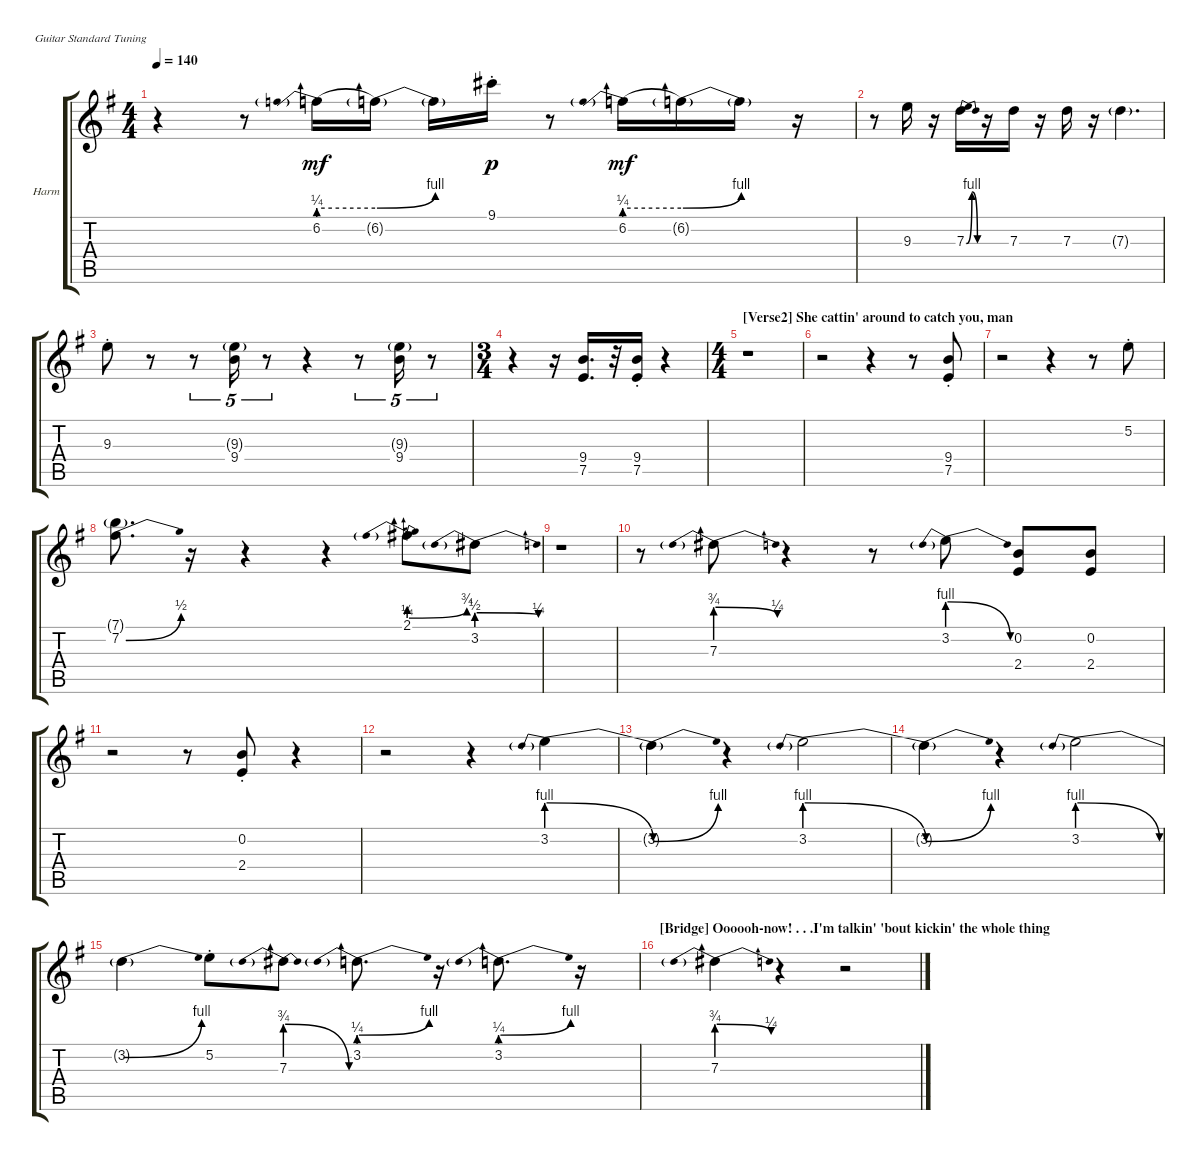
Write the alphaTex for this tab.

\defaultSystemsLayout 4
\bracketExtendMode groupsimilarinstruments
\firstSystemTrackNameOrientation horizontal
\otherSystemsTrackNameOrientation horizontal
\track ("Harmonica" "Harm") {instrument electricguitarclean}
\staff {score tabs}
\tuning (E4 B3 G3 D3 A2 E2)
\ts (4 4)
\tempo 140
\clef g2
\scale
0.257261
\ks g
r.4{dy mf} r.8 6.2{be (prebend 0 1 60 1)}.16 6.2{be (bend 0 1 49.199999999999996 4) t}.16 6.2{be (hold 0 0 60 0) t}.16 9.1{st}.16{dy p} r.8 6.2{be (prebend 0 1 60 1)}.16{dy mf} 6.2{be (bend 0 1 49.199999999999996 4) t}.16 6.2{be (hold 0 0 60 0) t}.16 r.16 |
\scale
0.257261 r.8 9.3.16 r.16 7.3{be (bendrelease 0 0 0.6 4 20.4 4 30 0)}.16 r.16 7.3.16 r.16 7.3.16 r.16 7.3{g}.4{d} |
\scale
0.257261 9.3{st}.8 r.8 r.8{tu (5 4)} (9.4 9.3{g}).16{tu (5 4)} r.8{tu (5 4)} r.4 r.8{tu (5 4)} (9.4 9.3{g}).16{tu (5 4)} r.8{tu (5 4)} |
\ts (3 4)
\scale
0.485477 r.4 r.16 (9.4 7.5).16{d} r.32 (9.4 7.5{st}).16 r.4 |
\ts (4 4)
\section ("" "[Verse2] She cattin' around to catch you, man")
r.1 |
r.2 r.4 r.8 (9.4{st} 7.5{st}).8 |
r.2 r.4 r.8 5.2{st}.8 |
(7.2{be (bend 0 0 40.8 2)} 7.1{g}).8{d} r.16 r.4 r.4 2.1{be (prebendbend 0 1 59.4 3)}.8 3.2{be (prebendrelease 0 2 25.8 1)}.8 |
r.1 |
r.8 7.3{be (prebendrelease 0 3 19.2 1)}.8 r.4 r.8 3.2{be (prebendrelease 0 4 15 0)}.8 (0.2 2.4).8 (0.2 2.4).8 |
r.2 r.8 (0.2{st} 2.4{st}).8 r.4 |
r.2 r.4 3.2{be (prebendrelease 0 4 31.799999999999997 0)}.4 |
3.2{be (bend 22.8 0 57 4) t}.4 r.4 3.2{be (prebendrelease 0 4 21 0)}.2 |
3.2{be (bend 22.8 0 57 4) t}.4 r.4 3.2{be (prebendrelease 0 4 21 0)}.2 |
3.2{be (bend 22.8 0 57 4) t}.4 5.2{st}.8 7.3{be (prebendrelease 0 3 15 0)}.8 3.2{be (prebendbend 0 1 45.6 4)}.8{d} r.16 3.2{be (prebendbend 0 1 45.6 4)}.8{d} r.16 |
\section ("" "[Bridge] Oooooh-now! . . .I'm talkin' 'bout kickin' the whole thing")
7.3{be (prebendrelease 0 3 27.599999999999998 1)}.4 r.4 r.2
